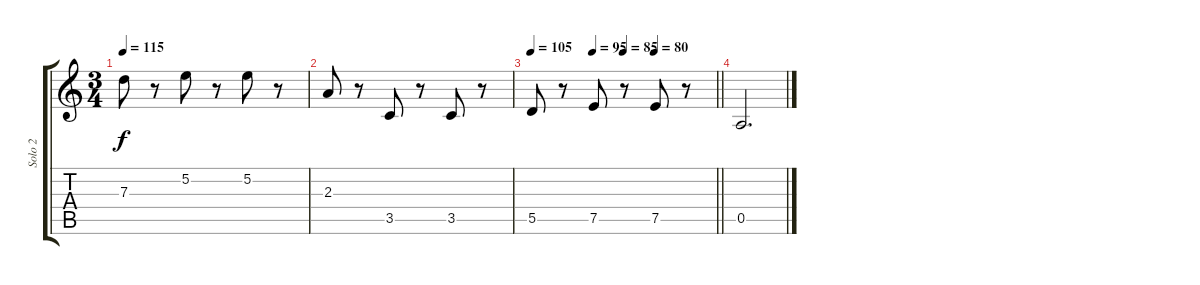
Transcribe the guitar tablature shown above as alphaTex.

\track ("Solo 2" "Solo 2") {instrument distortionguitar}
\staff {score tabs}
\tuning (E4 B3 G3 D3 A2 E2) {hide}
\ts (3 4)
\tempo 115
\clef g2
\ks aminor
7.3.8{dy f} r.8 5.2.8 r.8 5.2.8 r.8 |
2.3.8 r.8 3.5.8 r.8 3.5.8 r.8 |
\tempo 105
\tempo (95 0.3333333333333333)
\tempo (85 0.5)
\tempo (80 0.6666666666666666)
\barLineRight lightlight
5.5.8 r.8 7.5.8 r.8 7.5.8 r.8 |
0.5.2{d}
